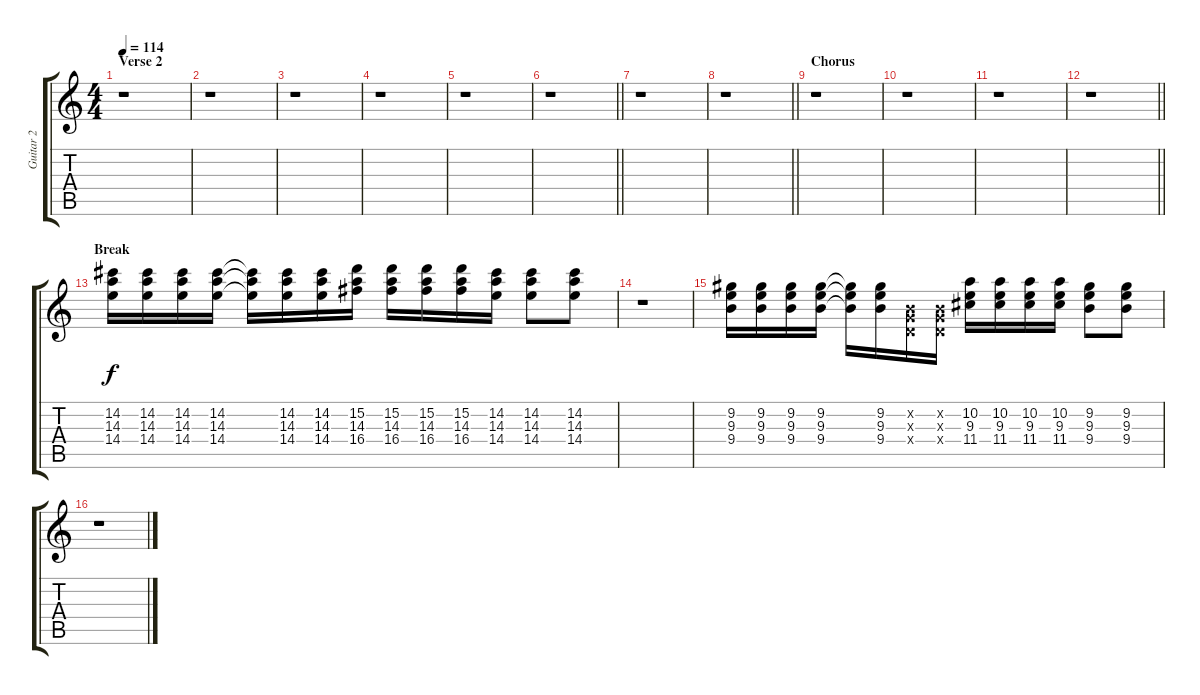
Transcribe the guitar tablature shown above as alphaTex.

\track ("Guitar 2" "Guitar 2") {instrument distortionguitar}
\staff {score tabs}
\tuning (E4 B3 G3 D3 A2 E2) {hide}
\ts (4 4)
\section ("" "Verse 2")
\tempo 114
\clef g2
\ks c
r.1{dy f} |
r.1 |
r.1 |
r.1 |
r.1 |
\barLineRight lightlight
r.1 |
r.1 |
\barLineRight lightlight
r.1 |
\section ("" "Chorus")
r.1 |
r.1 |
r.1 |
\barLineRight lightlight
r.1 |
\section ("" "Break")
(14.2 14.3 14.4).16 (14.2 14.3 14.4).16 (14.2 14.3 14.4).16 (14.2 14.3 14.4).16 (14.2{t} 14.3{t} 14.4{t}).16 (14.2 14.3 14.4).16 (14.2 14.3 14.4).16 (15.2 14.3 16.4).16 (15.2 14.3 16.4).16 (15.2 14.3 16.4).16 (15.2 14.3 16.4).16 (14.2 14.3 14.4).16 (14.2 14.3 14.4).8 (14.2 14.3 14.4).8 |
r.1 |
(9.2 9.3 9.4).16 (9.2 9.3 9.4).16 (9.2 9.3 9.4).16 (9.2 9.3 9.4).16 (9.2{t} 9.3{t} 9.4{t}).16 (9.2 9.3 9.4).16 (0.2{x} 0.3{x} 0.4{x}).16 (0.2{x} 0.3{x} 0.4{x}).16 (10.2 9.3 11.4).16 (10.2 9.3 11.4).16 (10.2 9.3 11.4).16 (10.2 9.3 11.4).16 (9.2 9.3 9.4).8 (9.2 9.3 9.4).8 |
r.1
